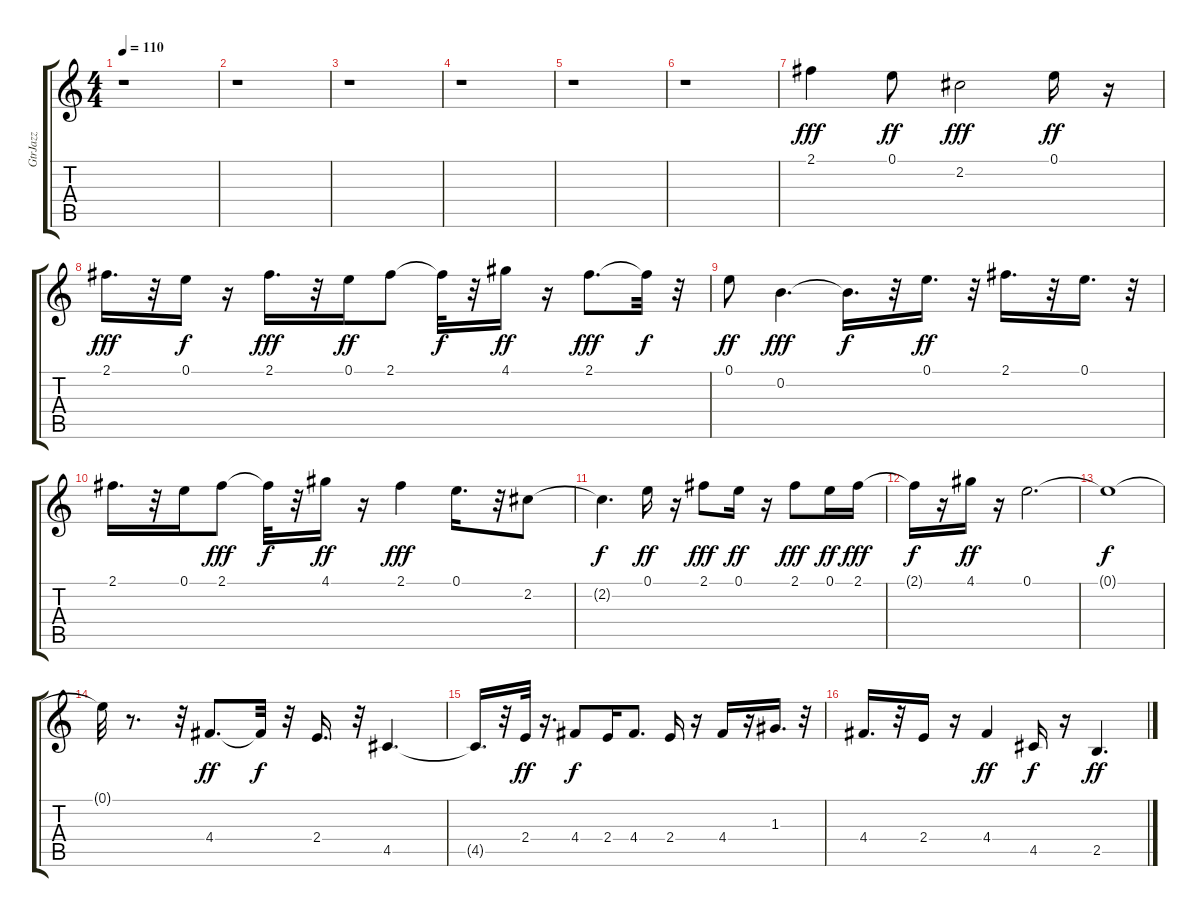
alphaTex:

\track ("GtrJazz" "GtrJazz") {instrument electricguitarjazz}
\staff {score tabs}
\tuning (E4 B3 G3 D3 A2 E2) {hide}
\ts (4 4)
\tempo 110
\clef g2
\ks c
r.1{dy f} |
r.1 |
r.1 |
r.1 |
r.1 |
r.1 |
2.1.4{dy fff} 0.1.8{dy ff} 2.2.2{dy fff} 0.1.16{dy ff} r.16 |
2.1.16{d dy fff} r.32 0.1.16{dy f} r.16 2.1.16{d dy fff} r.32 0.1.16{dy ff} 2.1.8 2.1{t}.32{dy f} r.32 4.1.16{dy ff} r.16 2.1.8{d dy fff} 2.1{t}.32{dy f} r.32 |
0.1.8{dy ff} 0.2.4{d dy fff} 0.2{t}.16{d dy f} r.32 0.1.16{d dy ff} r.32 2.1.16{d} r.32 0.1.16{d} r.32 |
2.1.16{d} r.32 0.1.16 2.1.8{dy fff} 2.1{t}.32{dy f} r.32 4.1.16{dy ff} r.16 2.1.4{dy fff} 0.1.16{d} r.32 2.2.8 |
2.2{t}.4{d dy f} 0.1.16{dy ff} r.16 2.1.8{dy fff} 0.1.16{dy ff} r.16 2.1.8{dy fff} 0.1.16{dy ff} 2.1.16{dy fff} |
2.1{t}.16{dy f} r.16 4.1.16{dy ff} r.16 0.1.2{d} |
0.1{t}.1{dy f} |
0.1{t}.32 r.8{d} r.32 4.4.8{d dy ff} 4.4{t}.32{dy f} r.32 2.4.16{d} r.32 4.5.4{d} |
4.5{t}.16{d} r.32 2.4.32{dy ff} r.16{d} 4.4.8{dy f} 2.4.16 4.4.8{d} 2.4.16 r.16 4.4.16 r.16 1.3.16{d} r.32 |
4.4.16{d} r.32 2.4.16 r.16 4.4.4{dy ff} 4.5.16{dy f} r.16 2.5.4{d dy ff}
